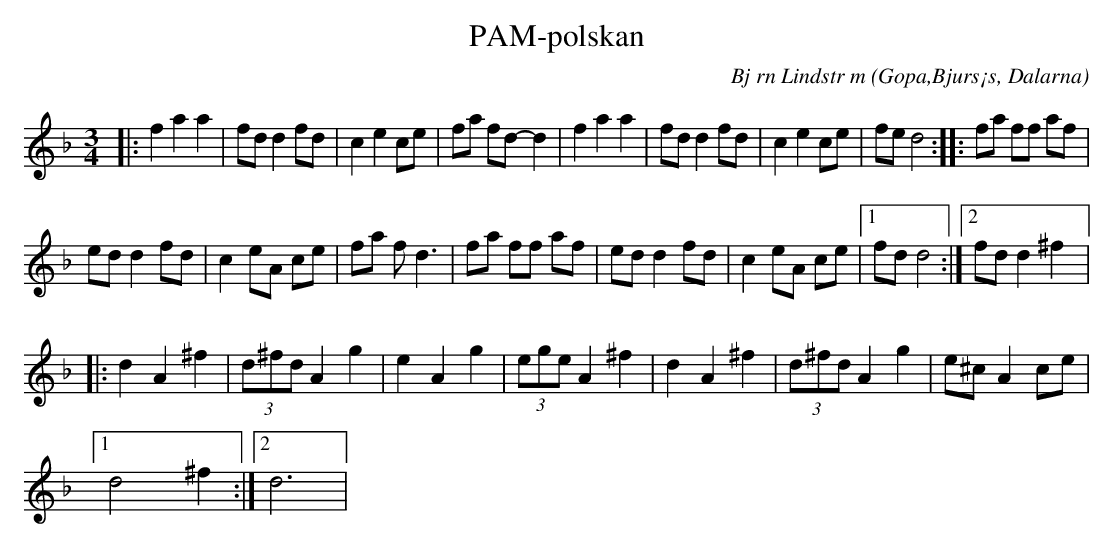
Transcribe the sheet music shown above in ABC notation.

X:1
T:PAM-polskan
C:Bj rn Lindstr m
O:Gopa,Bjurs¡s, Dalarna
M:3/4
L:1/8
K:Dm, D
|:f2 a2 a2 | fd d2 fd | c2 e2 ce | fa fd- d2 | f2 a2 a2 | fd d2 fd | c2 e2 ce | fe d4 :: fa ff af | %9
 ed d2 fd | c2 eA ce | fa f d3 | fa ff af | ed d2 fd | c2 eA ce |1 fd d4 :|2 fd d2 ^f2 |: %17
 d2 A2 ^f2 | (3d^fd A2 g2 | e2 A2 g2 | (3ege A2 ^f2 | d2 A2 ^f2 | (3d^fd A2 g2 |$ e^c A2 ce |1 %24
 d4 ^f2 :|2 d6 |
